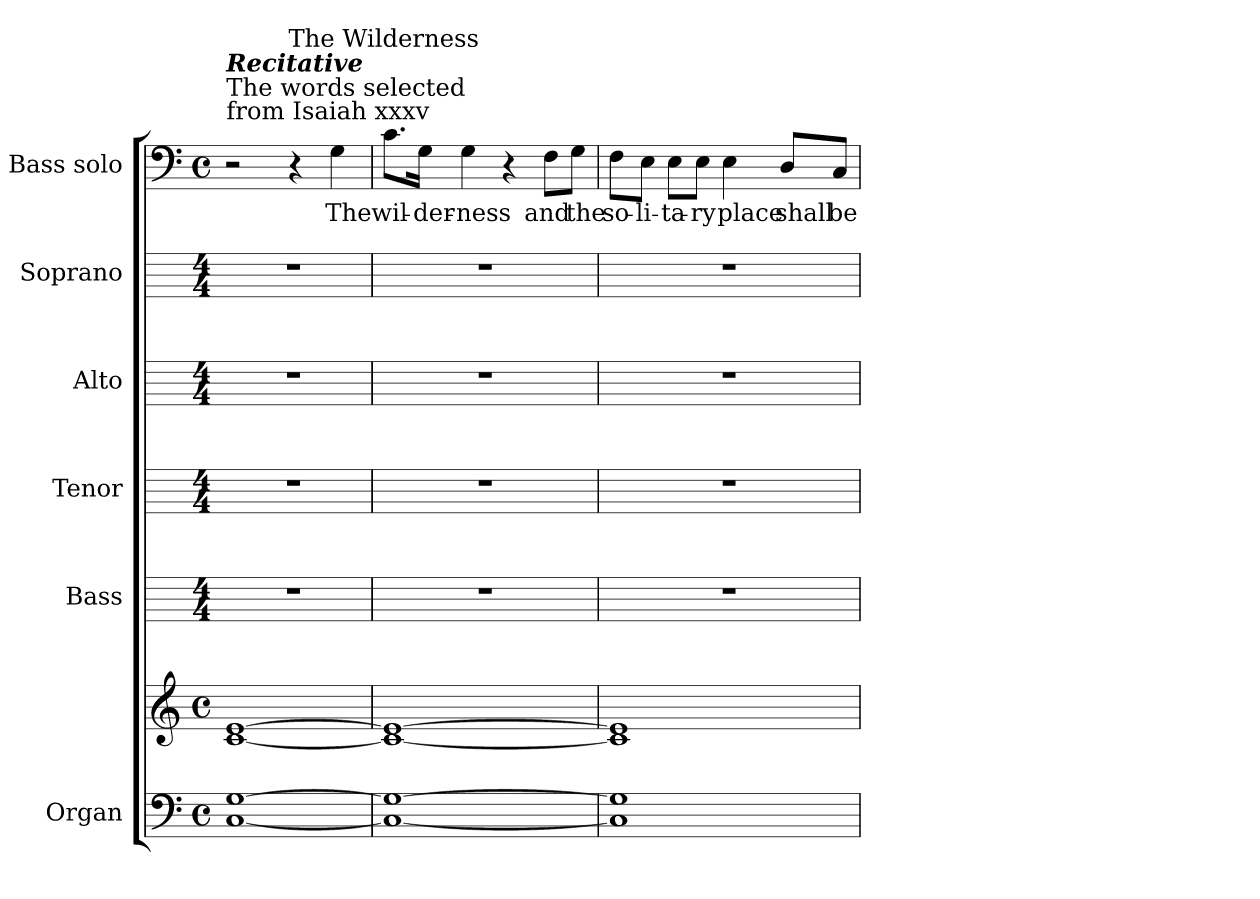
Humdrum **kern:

**kern	**kern	**kern	**kern	**kern	**kern	**kern	**text
*part6	*part6	*part5	*part4	*part3	*part2	*part1	*part1
*staff7	*staff6	*staff5	*staff4	*staff3	*staff2	*staff1	*staff1
*I"Organ	*	*I"Bass	*I"Tenor	*I"Alto	*I"Soprano	*I"Bass solo	*
*	*	*I'B	*I'T	*I'A	*I'S	*I'B	*
*clefF4	*clefG2	*	*	*	*	*clefF4	*
*k[]	*k[]	*	*	*	*	*k[]	*
*C:	*C:	*	*	*	*	*C:	*
*M4/4	*M4/4	*M4/4	*M4/4	*M4/4	*M4/4	*M4/4	*
*met(c)	*met(c)	*	*	*	*	*met(c)	*
=1	=1	=1	=1	=1	=1	=1	=1
!	!	!	!	!	!	!LO:TX:a:t=The words selected\nfrom Isaiah xxxv	!
!	!	!	!	!	!	!LO:TX:a:Bi:t=Recitative	!
[1C [1G	[1c [1e	1r	1r	1r	1r	2r	.
.	.	.	.	.	.	4r	.
!	!	!	!	!	!	!	!LO:LY:b
.	.	.	.	.	.	4G	The
=2	=2	=2	=2	=2	=2	=2	=2
!	!	!	!	!	!	!LO:TX:a:cj:t=The Wilderness	!
!	!	!	!	!	!	!	!LO:LY:b
1C_ 1G_	1c_ 1e_	1r	1r	1r	1r	8.c\L	wil-
!	!	!	!	!	!	!	!LO:LY:b
.	.	.	.	.	.	16G\Jk	-der-
!	!	!	!	!	!	!	!LO:LY:b
.	.	.	.	.	.	4G	-ness
.	.	.	.	.	.	4r	.
!	!	!	!	!	!	!	!LO:LY:b
.	.	.	.	.	.	8F\L	and
!	!	!	!	!	!	!	!LO:LY:b
.	.	.	.	.	.	8G\J	the
=3	=3	=3	=3	=3	=3	=3	=3
!	!	!	!	!	!	!	!LO:LY:b
1C] 1G]	1c] 1e]	1r	1r	1r	1r	8F\L	so-
!	!	!	!	!	!	!	!LO:LY:b
.	.	.	.	.	.	8E\J	-li-
!	!	!	!	!	!	!	!LO:LY:b
.	.	.	.	.	.	8E\L	-ta-
!	!	!	!	!	!	!	!LO:LY:b
.	.	.	.	.	.	8E\J	-ry
!	!	!	!	!	!	!	!LO:LY:b
.	.	.	.	.	.	4E	place
!	!	!	!	!	!	!	!LO:LY:b
.	.	.	.	.	.	8D/L	shall
!	!	!	!	!	!	!	!LO:LY:b
.	.	.	.	.	.	8C/J	be
=	=	=	=	=	=	=	=
*-	*-	*-	*-	*-	*-	*-	*-
